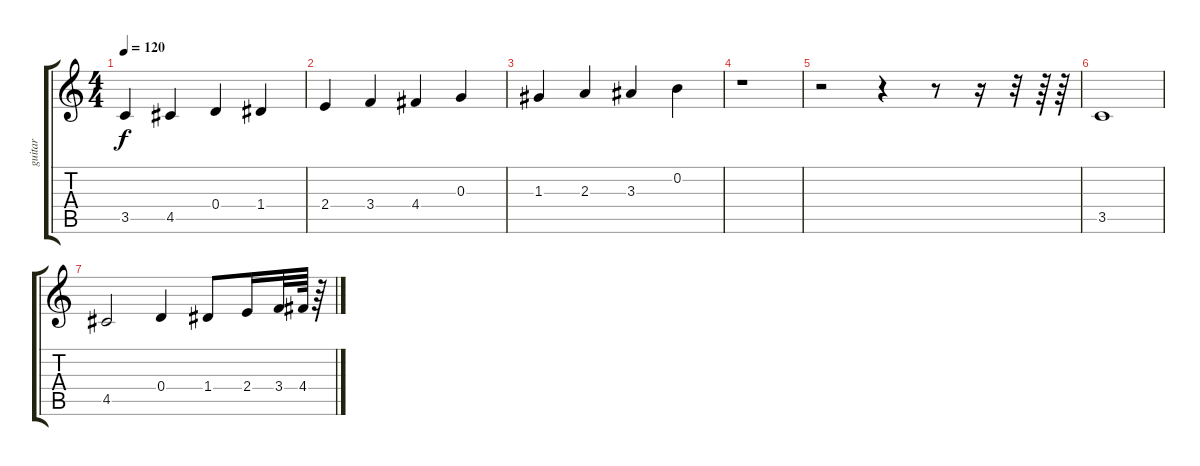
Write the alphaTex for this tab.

\track ("guitar" "guitar") {instrument acousticguitarsteel}
\staff {score tabs}
\tuning (E4 B3 G3 D3 A2 E2) {hide}
\ts (4 4)
\tempo 120
\clef g2
\ks c
3.5.4{dy f instrument acousticguitarsteel} 4.5.4 0.4.4 1.4.4 |
2.4.4 3.4.4 4.4.4 0.3.4 |
1.3.4 2.3.4 3.3.4 0.2.4 |
r.1 |
r.2 r.4 r.8 r.16 r.32 r.64 r.64 |
3.5.1 |
4.5.2 0.4.4 1.4.8 2.4.16 3.4.32 4.4.64 r.64
